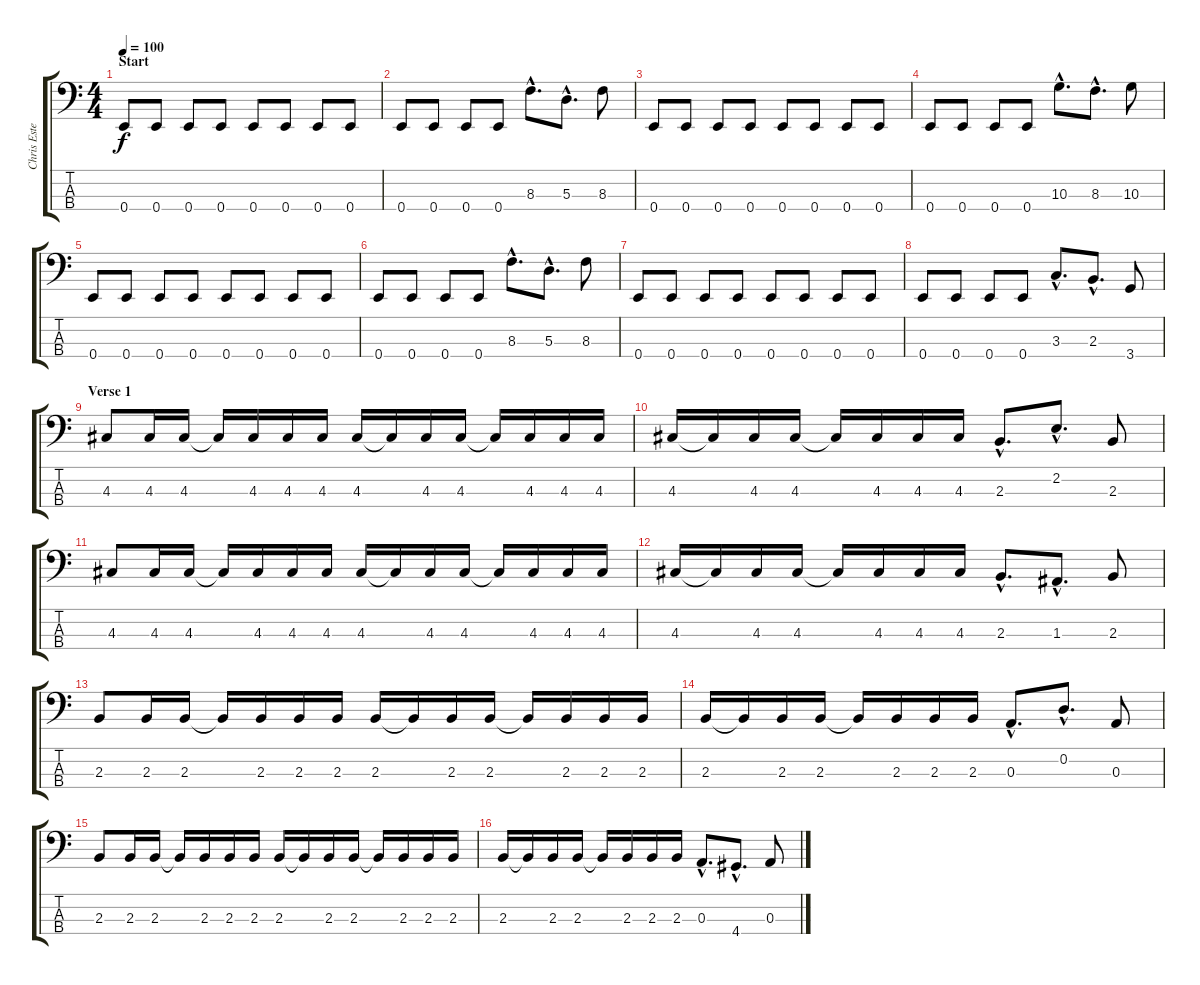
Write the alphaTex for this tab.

\track ("Chris Estes" "Chris Este") {instrument electricbassfinger}
\staff {score tabs}
\tuning (G2 D2 A1 E1) {hide}
\ts (4 4)
\section ("" "Start")
\tempo 100
\clef f4
\ks c
0.4.8{dy f instrument electricbassfinger} 0.4.8 0.4.8 0.4.8 0.4.8 0.4.8 0.4.8 0.4.8 |
0.4.8 0.4.8 0.4.8 0.4.8 8.3{hac}.8{d} 5.3{hac}.8{d} 8.3.8 |
0.4.8 0.4.8 0.4.8 0.4.8 0.4.8 0.4.8 0.4.8 0.4.8 |
0.4.8 0.4.8 0.4.8 0.4.8 10.3{hac}.8{d} 8.3{hac}.8{d} 10.3.8 |
0.4.8 0.4.8 0.4.8 0.4.8 0.4.8 0.4.8 0.4.8 0.4.8 |
0.4.8 0.4.8 0.4.8 0.4.8 8.3{hac}.8{d} 5.3{hac}.8{d} 8.3.8 |
0.4.8 0.4.8 0.4.8 0.4.8 0.4.8 0.4.8 0.4.8 0.4.8 |
0.4.8 0.4.8 0.4.8 0.4.8 3.3{hac}.8{d} 2.3{hac}.8{d} 3.4.8 |
\section ("" "Verse 1")
4.3.8 4.3.16 4.3.16 4.3{t}.16 4.3.16 4.3.16 4.3.16 4.3.16 4.3{t}.16 4.3.16 4.3.16 4.3{t}.16 4.3.16 4.3.16 4.3.16 |
4.3.16 4.3{t}.16 4.3.16 4.3.16 4.3{t}.16 4.3.16 4.3.16 4.3.16 2.3{hac}.8{d} 2.2{hac}.8{d} 2.3.8 |
4.3.8 4.3.16 4.3.16 4.3{t}.16 4.3.16 4.3.16 4.3.16 4.3.16 4.3{t}.16 4.3.16 4.3.16 4.3{t}.16 4.3.16 4.3.16 4.3.16 |
4.3.16 4.3{t}.16 4.3.16 4.3.16 4.3{t}.16 4.3.16 4.3.16 4.3.16 2.3{hac}.8{d} 1.3{hac}.8{d} 2.3.8 |
2.3.8 2.3.16 2.3.16 2.3{t}.16 2.3.16 2.3.16 2.3.16 2.3.16 2.3{t}.16 2.3.16 2.3.16 2.3{t}.16 2.3.16 2.3.16 2.3.16 |
2.3.16 2.3{t}.16 2.3.16 2.3.16 2.3{t}.16 2.3.16 2.3.16 2.3.16 0.3{hac}.8{d} 0.2{hac}.8{d} 0.3.8 |
2.3.8 2.3.16 2.3.16 2.3{t}.16 2.3.16 2.3.16 2.3.16 2.3.16 2.3{t}.16 2.3.16 2.3.16 2.3{t}.16 2.3.16 2.3.16 2.3.16 |
2.3.16 2.3{t}.16 2.3.16 2.3.16 2.3{t}.16 2.3.16 2.3.16 2.3.16 0.3{hac}.8{d} 4.4{hac}.8{d} 0.3.8
